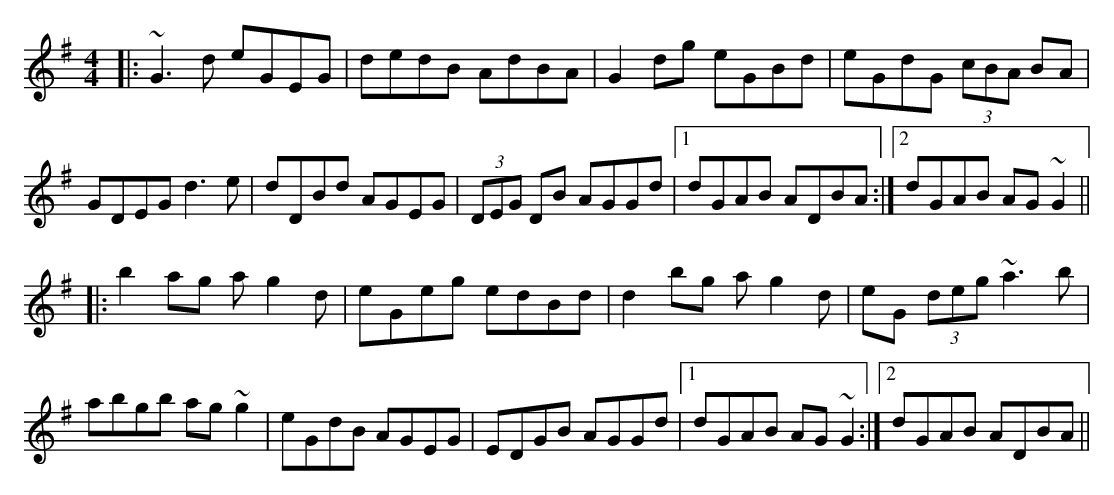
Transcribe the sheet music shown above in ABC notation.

X:1
M:4/4
K:G
|:~G3d eGEG|dedB AdBA|G2dg eGBd|eGdG (3cBA BA|
GDEG d3e|dDBd AGEG|(3DEG DB AGGd|1 dGAB ADBA:|2 dGAB AG~G2||
|:b2ag ag2d|eGeg edBd|d2bg ag2d|eG (3deg ~a3b|
abgb ag~g2|eGdB AGEG|EDGB AGGd|1 dGAB AG~G2:|2 dGAB ADBA||
